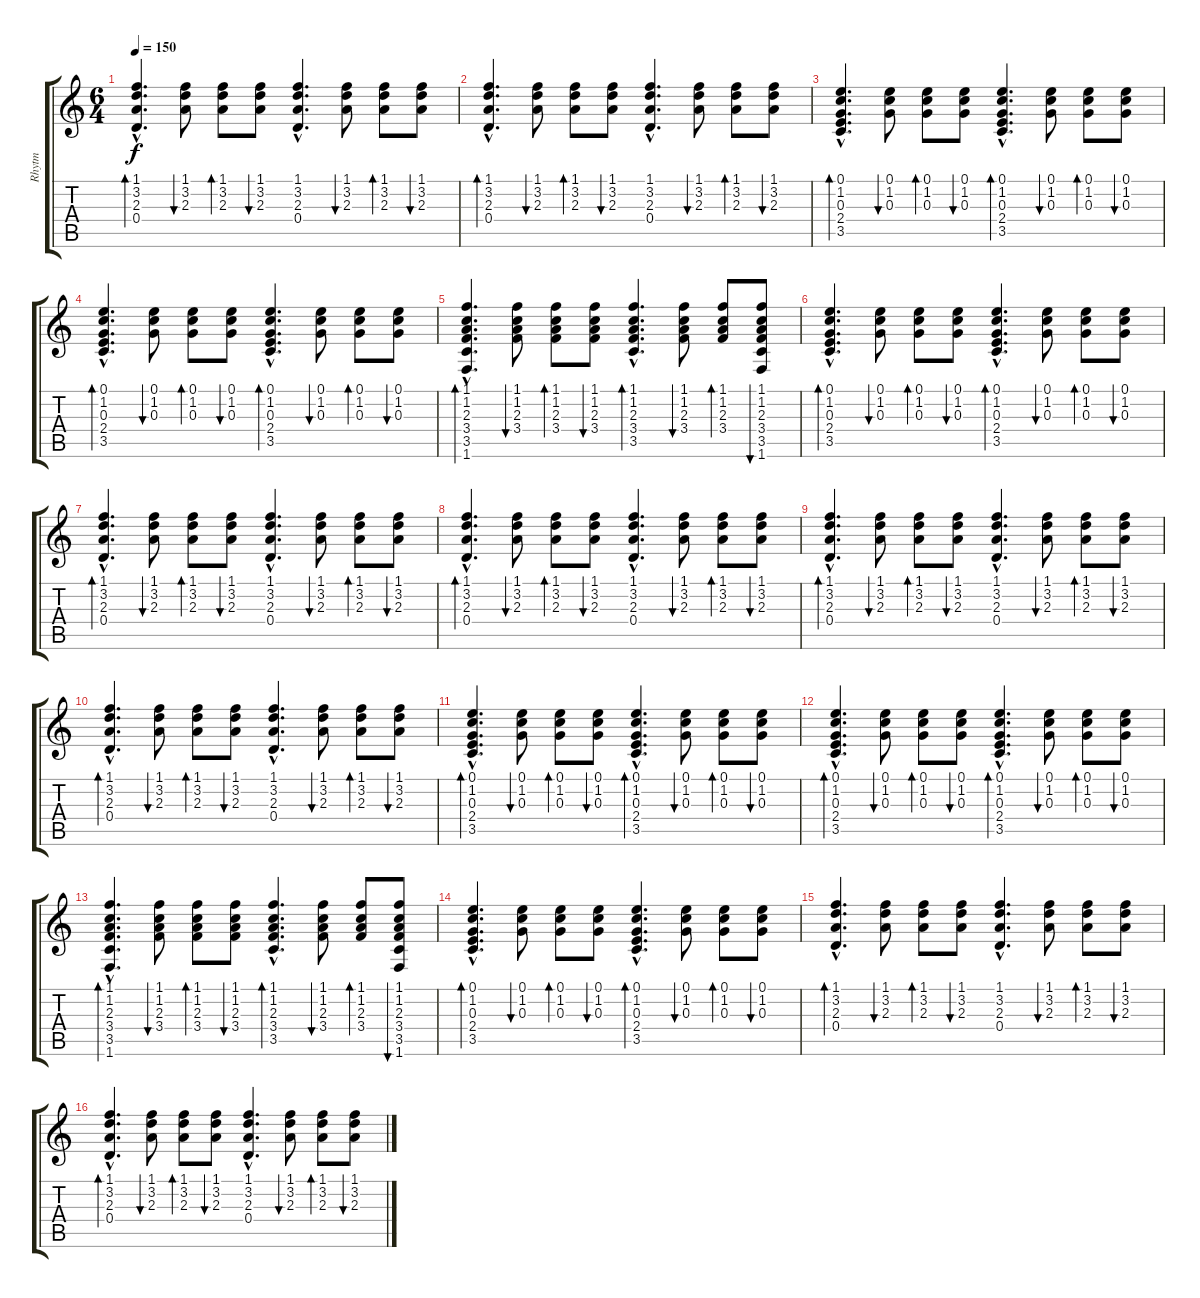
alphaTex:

\track ("Rhytm" "Rhytm") {instrument acousticguitarsteel}
\staff {score tabs}
\tuning (E4 B3 G3 D3 A2 E2) {hide}
\ts (6 4)
\tempo 150
\clef g2
\ks c
(1.1{hac} 3.2{hac} 2.3{hac} 0.4{hac}).4{d bd 60 dy f volume 13} (1.1 3.2 2.3).8{bu 60} (1.1 3.2 2.3).8{bd 60} (1.1 3.2 2.3).8{bu 60} (1.1{hac} 3.2{hac} 2.3{hac} 0.4{hac}).4{d} (1.1 3.2 2.3).8{bu 60} (1.1 3.2 2.3).8{bd 60} (1.1 3.2 2.3).8{bu 60} |
(1.1{hac} 3.2{hac} 2.3{hac} 0.4{hac}).4{d bd 60} (1.1 3.2 2.3).8{bu 60} (1.1 3.2 2.3).8{bd 60} (1.1 3.2 2.3).8{bu 60} (1.1{hac} 3.2{hac} 2.3{hac} 0.4{hac}).4{d} (1.1 3.2 2.3).8{bu 60} (1.1 3.2 2.3).8{bd 60} (1.1 3.2 2.3).8{bu 60} |
(0.1{hac} 1.2{hac} 0.3{hac} 2.4{hac} 3.5{hac}).4{d bd 60} (0.1 1.2 0.3).8{bu 60} (0.1 1.2 0.3).8{bd 60} (0.1 1.2 0.3).8{bu 60} (0.1{hac} 1.2{hac} 0.3{hac} 2.4{hac} 3.5{hac}).4{d bd 60} (0.1 1.2 0.3).8{bu 60} (0.1 1.2 0.3).8{bd 60} (0.1 1.2 0.3).8{bu 60} |
(0.1{hac} 1.2{hac} 0.3{hac} 2.4{hac} 3.5{hac}).4{d bd 60} (0.1 1.2 0.3).8{bu 60} (0.1 1.2 0.3).8{bd 60} (0.1 1.2 0.3).8{bu 60} (0.1{hac} 1.2{hac} 0.3{hac} 2.4{hac} 3.5{hac}).4{d bd 60} (0.1 1.2 0.3).8{bu 60} (0.1 1.2 0.3).8{bd 60} (0.1 1.2 0.3).8{bu 60} |
(1.1{hac} 1.2{hac} 2.3{hac} 3.4{hac} 3.5{hac} 1.6{hac}).4{d bd 60} (1.1 1.2 2.3 3.4).8{bu 60} (1.1 1.2 2.3 3.4).8{bd 60} (1.1 1.2 2.3 3.4).8{bu 60} (1.1{hac} 1.2{hac} 2.3{hac} 3.4{hac} 3.5{hac}).4{d bd 60} (1.1 1.2 2.3 3.4).8{bu 60} (1.1 1.2 2.3 3.4).8{bd 60} (1.1 1.2 2.3 3.4 3.5 1.6).8{bu 60} |
(0.1{hac} 1.2{hac} 0.3{hac} 2.4{hac} 3.5{hac}).4{d bd 60} (0.1 1.2 0.3).8{bu 60} (0.1 1.2 0.3).8{bd 60} (0.1 1.2 0.3).8{bu 60} (0.1{hac} 1.2{hac} 0.3{hac} 2.4{hac} 3.5{hac}).4{d bd 60} (0.1 1.2 0.3).8{bu 60} (0.1 1.2 0.3).8{bd 60} (0.1 1.2 0.3).8{bu 60} |
(1.1{hac} 3.2{hac} 2.3{hac} 0.4{hac}).4{d bd 60} (1.1 3.2 2.3).8{bu 60} (1.1 3.2 2.3).8{bd 60} (1.1 3.2 2.3).8{bu 60} (1.1{hac} 3.2{hac} 2.3{hac} 0.4{hac}).4{d} (1.1 3.2 2.3).8{bu 60} (1.1 3.2 2.3).8{bd 60} (1.1 3.2 2.3).8{bu 60} |
(1.1{hac} 3.2{hac} 2.3{hac} 0.4{hac}).4{d bd 60} (1.1 3.2 2.3).8{bu 60} (1.1 3.2 2.3).8{bd 60} (1.1 3.2 2.3).8{bu 60} (1.1{hac} 3.2{hac} 2.3{hac} 0.4{hac}).4{d} (1.1 3.2 2.3).8{bu 60} (1.1 3.2 2.3).8{bd 60} (1.1 3.2 2.3).8{bu 60} |
(1.1{hac} 3.2{hac} 2.3{hac} 0.4{hac}).4{d bd 60} (1.1 3.2 2.3).8{bu 60} (1.1 3.2 2.3).8{bd 60} (1.1 3.2 2.3).8{bu 60} (1.1{hac} 3.2{hac} 2.3{hac} 0.4{hac}).4{d} (1.1 3.2 2.3).8{bu 60} (1.1 3.2 2.3).8{bd 60} (1.1 3.2 2.3).8{bu 60} |
(1.1{hac} 3.2{hac} 2.3{hac} 0.4{hac}).4{d bd 60} (1.1 3.2 2.3).8{bu 60} (1.1 3.2 2.3).8{bd 60} (1.1 3.2 2.3).8{bu 60} (1.1{hac} 3.2{hac} 2.3{hac} 0.4{hac}).4{d} (1.1 3.2 2.3).8{bu 60} (1.1 3.2 2.3).8{bd 60} (1.1 3.2 2.3).8{bu 60} |
(0.1{hac} 1.2{hac} 0.3{hac} 2.4{hac} 3.5{hac}).4{d bd 60} (0.1 1.2 0.3).8{bu 60} (0.1 1.2 0.3).8{bd 60} (0.1 1.2 0.3).8{bu 60} (0.1{hac} 1.2{hac} 0.3{hac} 2.4{hac} 3.5{hac}).4{d bd 60} (0.1 1.2 0.3).8{bu 60} (0.1 1.2 0.3).8{bd 60} (0.1 1.2 0.3).8{bu 60} |
(0.1{hac} 1.2{hac} 0.3{hac} 2.4{hac} 3.5{hac}).4{d bd 60} (0.1 1.2 0.3).8{bu 60} (0.1 1.2 0.3).8{bd 60} (0.1 1.2 0.3).8{bu 60} (0.1{hac} 1.2{hac} 0.3{hac} 2.4{hac} 3.5{hac}).4{d bd 60} (0.1 1.2 0.3).8{bu 60} (0.1 1.2 0.3).8{bd 60} (0.1 1.2 0.3).8{bu 60} |
(1.1{hac} 1.2{hac} 2.3{hac} 3.4{hac} 3.5{hac} 1.6{hac}).4{d bd 60} (1.1 1.2 2.3 3.4).8{bu 60} (1.1 1.2 2.3 3.4).8{bd 60} (1.1 1.2 2.3 3.4).8{bu 60} (1.1{hac} 1.2{hac} 2.3{hac} 3.4{hac} 3.5{hac}).4{d bd 60} (1.1 1.2 2.3 3.4).8{bu 60} (1.1 1.2 2.3 3.4).8{bd 60} (1.1 1.2 2.3 3.4 3.5 1.6).8{bu 60} |
(0.1{hac} 1.2{hac} 0.3{hac} 2.4{hac} 3.5{hac}).4{d bd 60} (0.1 1.2 0.3).8{bu 60} (0.1 1.2 0.3).8{bd 60} (0.1 1.2 0.3).8{bu 60} (0.1{hac} 1.2{hac} 0.3{hac} 2.4{hac} 3.5{hac}).4{d bd 60} (0.1 1.2 0.3).8{bu 60} (0.1 1.2 0.3).8{bd 60} (0.1 1.2 0.3).8{bu 60} |
(1.1{hac} 3.2{hac} 2.3{hac} 0.4{hac}).4{d bd 60} (1.1 3.2 2.3).8{bu 60} (1.1 3.2 2.3).8{bd 60} (1.1 3.2 2.3).8{bu 60} (1.1{hac} 3.2{hac} 2.3{hac} 0.4{hac}).4{d} (1.1 3.2 2.3).8{bu 60} (1.1 3.2 2.3).8{bd 60} (1.1 3.2 2.3).8{bu 60} |
(1.1{hac} 3.2{hac} 2.3{hac} 0.4{hac}).4{d bd 60} (1.1 3.2 2.3).8{bu 60} (1.1 3.2 2.3).8{bd 60} (1.1 3.2 2.3).8{bu 60} (1.1{hac} 3.2{hac} 2.3{hac} 0.4{hac}).4{d} (1.1 3.2 2.3).8{bu 60} (1.1 3.2 2.3).8{bd 60} (1.1 3.2 2.3).8{bu 60}
